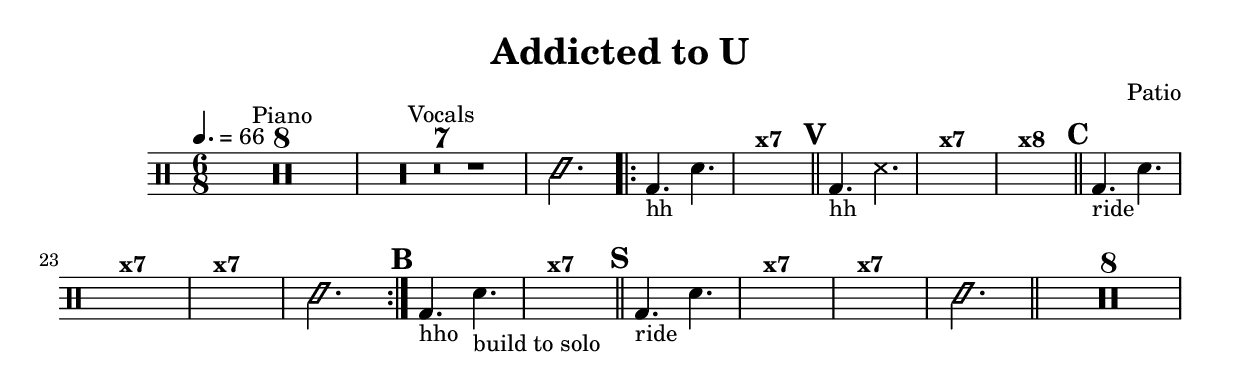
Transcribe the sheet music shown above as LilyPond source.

\header {
    title = "Addicted to U"
    composer = "Patio"
}

verse = \drummode {
    bd4.-"hh" ss4. 
}

interlude = \drummode {
    bd4.-"hh" sn4. 
}

chorus = \drummode {
    bd4.-"ride" sn4. 
}

build = \drummode {
    bd4.-"hho" sn4. 
}

hit = 
#(define-music-function
    (dur)
    (ly:duration?)
    #{
        \drummode {
            \improvisationOn
                sn$dur
            \improvisationOff
        }
    #}
)

\drums {
        \time 6/8
        \tempo 4. = 66

    \compressMMRests {

        R2.*8^"Piano"

        R2.*7^"Vocals"

        \hit 2.

        \repeat volta 2 {

            \interlude s2.^\markup \bold "x7"

            \mark \markup \bold "V"
            \bar "||"
            \verse s2.^\markup \bold "x7" s2.^\markup \bold "x8"

            \mark \markup \bold "C"
            \bar "||"
            \chorus s2.^\markup \bold "x7" s2.^\markup \bold "x7" \hit2.
        }
        \mark \markup \bold "B"
        \build-"build to solo" s2.^\markup \bold "x7"

        \mark \markup \bold "S"
        \bar "||"
        \chorus s2.^\markup \bold "x7" s2.^\markup \bold "x7" \hit2.

        \bar "||"
        R2.*8

    }
}